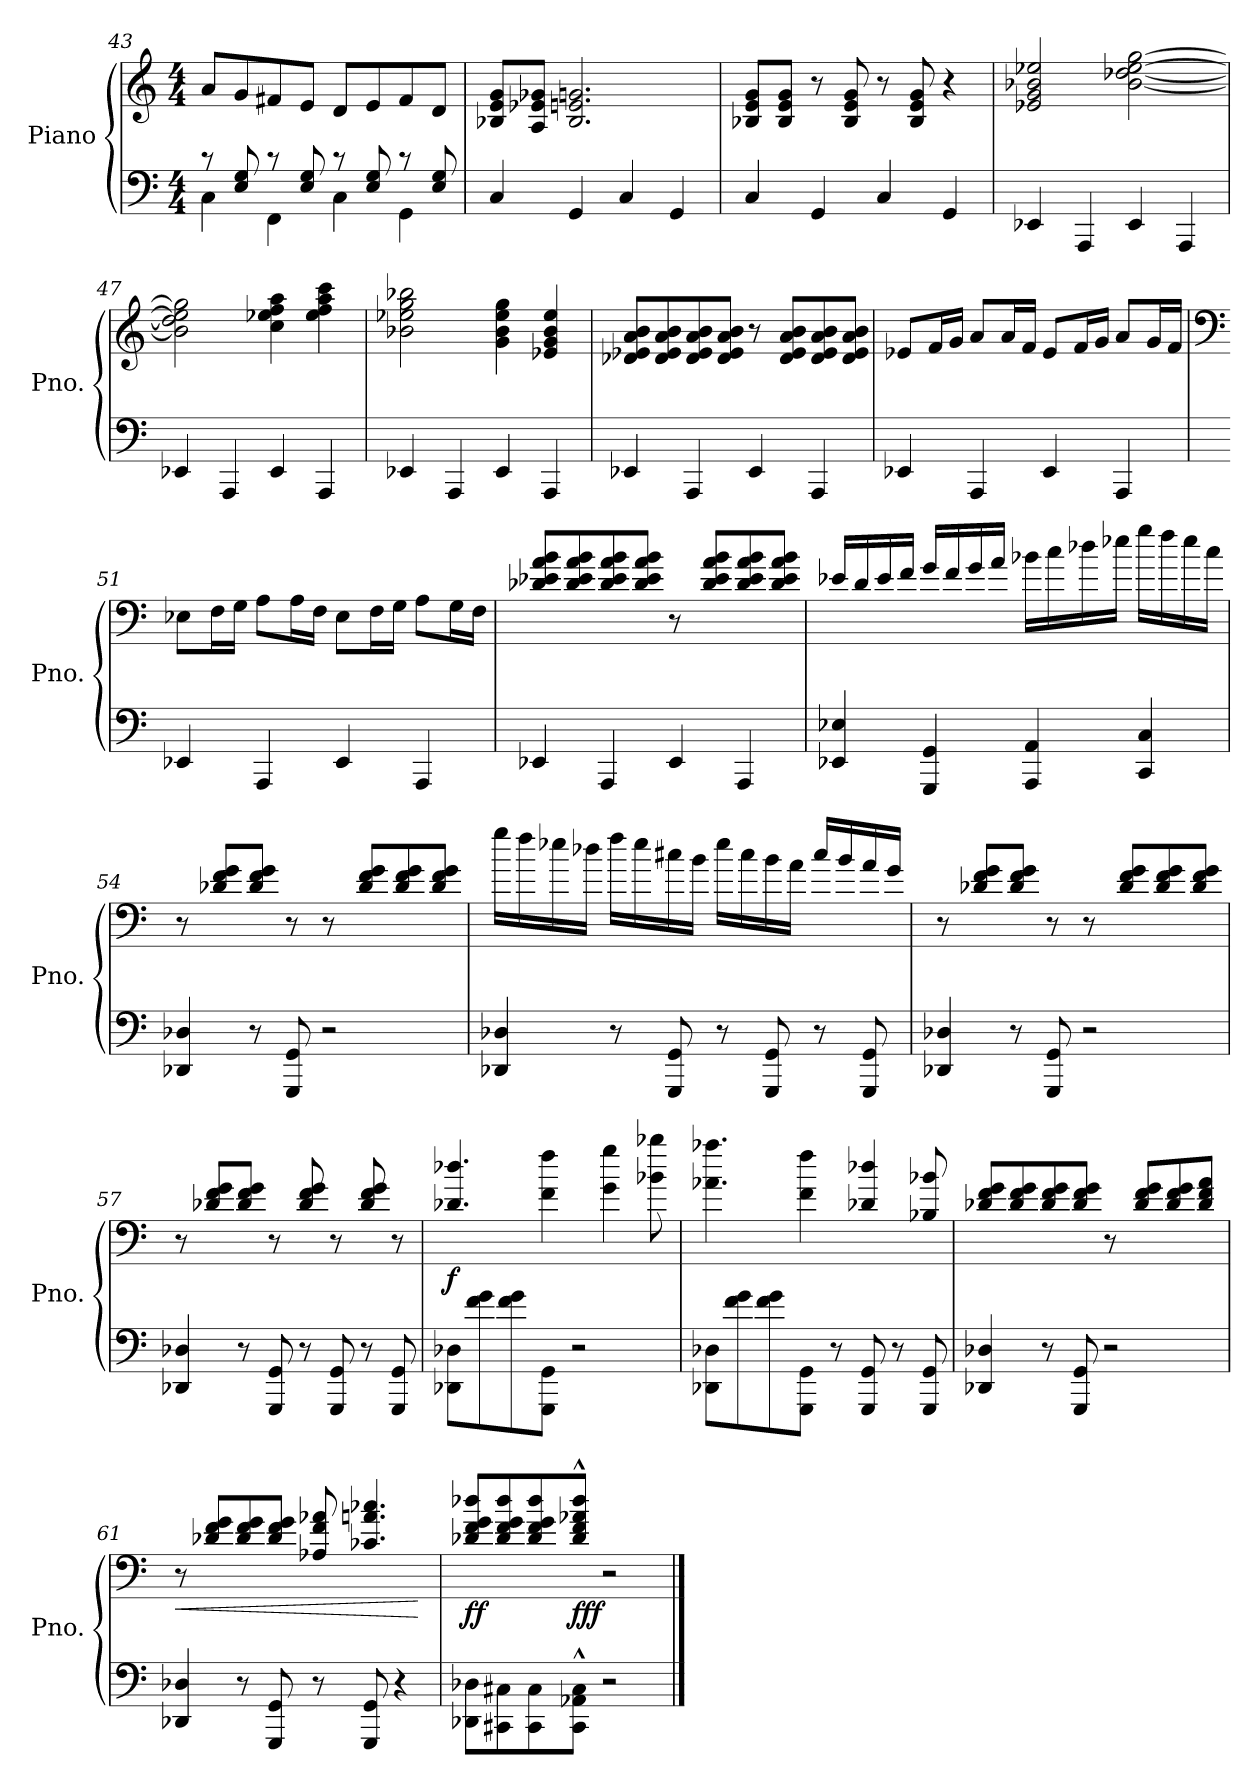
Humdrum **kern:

**kern	**kern	**dynam
*part1	*part1	*part1
*staff2	*staff1	*staff1/2
*I"Piano	*	*
*I'Pno.	*	*
*clefF4	*clefG2	*
*k[]	*k[]	*
*M4/4	*M4/4	*
=43	=43	=43
*^	*	*
4C\	8rc	8a/L	.
.	8E/ 8G/	8g/	.
4FF\	8rc	8f#X/	.
.	8E/ 8G/	8e/J	.
4C\	8rc	8d/L	.
.	8E/ 8G/	8e/	.
4GG\	8rc	8f#/	.
.	8E/ 8G/	8d/J	.
*v	*v	*	*
!!LO:LB:g=z
=44	=44	=44
4C/	8B-X/ 8e/ 8g/L	.
.	8A/ 8e-X/ 8g-X/J	.
4GG/	2.B-/ 2.en/ 2.gn/	.
4C/	.	.
4GG/	.	.
=45	=45	=45
4C/	8B-X/ 8e/ 8g/L	.
.	8B-/ 8e/ 8g/J	.
4GG/	8r	.
.	8B-/ 8e/ 8g/	.
4C/	8r	.
.	8B-/ 8e/ 8g/	.
4GG/	4r	.
=46	=46	=46
4EE-X/	2e-X/ 2g/ 2b-X/ 2ee-X/	.
4AAA/	.	.
4EE-/	[2b-\ [2dd-X\ [2ee-\ [2gg\	.
4AAA/	.	.
=47	=47	=47
4EE-X/	2b-\] 2dd-\] 2ee-\] 2gg\]	.
4AAA/	.	.
4EE-/	4cc\ 4ee-X\ 4ff\ 4aa\	.
4AAA/	4ee-\ 4ff\ 4aa\ 4ccc\	.
=48	=48	=48
4EE-X/	2b-X\ 2ee-X\ 2gg\ 2bb-X\	.
4AAA/	.	.
4EE-/	4g\ 4b-\ 4ee-\ 4gg\	.
4AAA/	4e-X/ 4g/ 4b-/ 4ee-/	.
!!LO:LB:g=z
=49	=49	=49
4EE-X/	8d-X/ 8e-X/ 8a/ 8b/L	.
.	8d-/ 8e-/ 8a/ 8b/	.
4AAA/	8d-/ 8e-/ 8a/ 8b/	.
.	8d-/ 8e-/ 8a/ 8b/J	.
4EE-/	8r	.
.	8d-/ 8e-/ 8a/ 8b/L	.
4AAA/	8d-/ 8e-/ 8a/ 8b/	.
.	8d-/ 8e-/ 8a/ 8b/J	.
=50	=50	=50
4EE-X/	8e-X/L	.
.	16f/L	.
.	16g/JJ	.
4AAA/	8a/L	.
.	16a/L	.
.	16f/JJ	.
4EE-/	8e-/L	.
.	16f/L	.
.	16g/JJ	.
4AAA/	8a/L	.
.	16g/L	.
.	16f/JJ	.
=51	=51	=51
*	*clefF4	*
4EE-X/	8E-X\L	.
.	16F\L	.
.	16G\JJ	.
4AAA/	8A\L	.
.	16A\L	.
.	16F\JJ	.
4EE-/	8E-\L	.
.	16F\L	.
.	16G\JJ	.
4AAA/	8A\L	.
.	16G\L	.
.	16F\JJ	.
!!LO:PB:g=z
=52	=52	=52
4EE-X/	8d-X/ 8e-X/ 8a/ 8b/L	.
.	8d-/ 8e-/ 8a/ 8b/	.
4AAA/	8d-/ 8e-/ 8a/ 8b/	.
.	8d-/ 8e-/ 8a/ 8b/J	.
4EE-/	8r	.
.	8d-/ 8e-/ 8a/ 8b/L	.
4AAA/	8d-/ 8e-/ 8a/ 8b/	.
.	8d-/ 8e-/ 8a/ 8b/J	.
=53	=53	=53
4EE-X/ 4E-X/	16e-X/LL	.
.	16d/	.
.	16e-/	.
.	16f/JJ	.
4GGG/ 4GG/	16g/LL	.
.	16f/	.
.	16g/	.
.	16a/JJ	.
4AAA/ 4AA/	16b-X\LL	.
.	16cc\	.
.	16dd-X\	.
.	16ee-X\JJ	.
4CC/ 4C/	16gg\LL	.
.	16ff\	.
.	16ee-\	.
.	16cc\JJ	.
=54	=54	=54
4DD-X/ 4D-X/	8r	.
.	8d-X/ 8f/ 8g/L	.
8r	8d-/ 8f/ 8g/J	.
8GGG/ 8GG/	8r	.
2r	8r	.
.	8d-/ 8f/ 8g/L	.
.	8d-/ 8f/ 8g/	.
.	8d-/ 8f/ 8g/J	.
!!LO:LB:g=z
=55	=55	=55
4DD-X/ 4D-X/	16gg\LL	.
.	16ff\	.
.	16ee-X\	.
.	16dd-X\JJ	.
8r	16ff\LL	.
.	16ee-\	.
8GGG/ 8GG/	16cc#X\	.
.	16b\JJ	.
8r	16ee-\LL	.
.	16cc#\	.
8GGG/ 8GG/	16b\	.
.	16a\JJ	.
8r	16cc#/LL	.
.	16b/	.
8GGG/ 8GG/	16a/	.
.	16g/JJ	.
=56	=56	=56
4DD-X/ 4D-X/	8r	.
.	8d-X/ 8f/ 8g/L	.
8r	8d-/ 8f/ 8g/J	.
8GGG/ 8GG/	8r	.
2r	8r	.
.	8d-/ 8f/ 8g/L	.
.	8d-/ 8f/ 8g/	.
.	8d-/ 8f/ 8g/J	.
=57	=57	=57
4DD-X/ 4D-X/	8r	.
.	8d-X/ 8f/ 8g/L	.
8r	8d-/ 8f/ 8g/J	.
8GGG/ 8GG/	8r	.
8r	8d-/ 8f/ 8g/	.
8GGG/ 8GG/	8r	.
8r	8d-/ 8f/ 8g/	.
8GGG/ 8GG/	8r	.
!!LO:LB:g=z
=58	=58	=58
!	!	!LO:DY:b
8DD-X\ 8D-X\L	4.d-X/ 4.dd-X/	f
8f\ 8g\	.	.
8f\ 8g\	.	.
8GGG\ 8GG\J	4f\ 4ff\	.
2r	.	.
.	4g\ 4gg\	.
.	8b-X\ 8bb-X\	.
=59	=59	=59
8DD-X\ 8D-X\L	4.a-X\ 4.aa-X\	.
8f\ 8g\	.	.
8f\ 8g\	.	.
8GGG\ 8GG\J	4f\ 4ff\	.
8r	.	.
8GGG/ 8GG/	4d-X/ 4dd-X/	.
8r	.	.
8GGG/ 8GG/	8B-X/ 8b-X/	.
=60	=60	=60
4DD-X/ 4D-X/	8d-X/ 8f/ 8g/L	.
.	8d-/ 8f/ 8g/	.
8r	8d-/ 8f/ 8g/	.
8GGG/ 8GG/	8d-/ 8f/ 8g/J	.
2r	8r	.
.	8d-/ 8f/ 8g/L	.
.	8d-/ 8f/ 8g/	.
.	8d-/ 8f/ 8a/J	.
!!LO:LB:g=z
=61	=61	=61
!	!	!LO:HP:b
4DD-X/ 4D-X/	8r	<
.	8d-X/ 8f/ 8g/L	.
8r	8d-/ 8f/ 8g/	.
8GGG/ 8GG/	8d-/ 8f/ 8g/J	.
8r	8A-X/ 8f/ 8a-X/	.
8GGG/ 8GG/	4.c-X/ 4.an/ 4.cc-X/	.
4r	.	.
.	.	[
=62	=62	=62
!	!	!LO:DY:b
8DD-X\ 8D-X\L	8d-X/ 8f/ 8g/ 8dd-X/L	ff
8CC#X\ 8C#X\	8d-/ 8f/ 8g/ 8dd-/	.
8CC#\ 8C#\	8d-/ 8f/ 8g/ 8dd-/	.
!	!	!LO:DY:b
8CC#\^^ 8AA-X\^^ 8C#\^^J	8d-/^^ 8f/^^ 8a-X/^^ 8dd-/^^J	fff
2r	2r	.
==	==	==
*-	*-	*-
